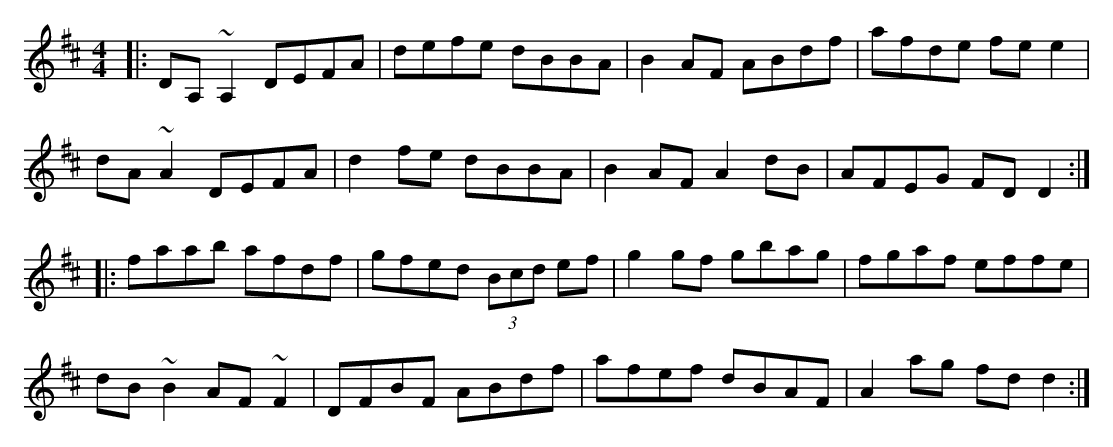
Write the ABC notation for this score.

X:1
M:4/4
K:D
|:DA,~A,2 DEFA|defe dBBA|B2AF ABdf|afde fee2|
dA~A2 DEFA|d2fe dBBA|B2AF A2dB|AFEG FDD2:|
|:faab afdf|gfed (3Bcd ef|g2gf gbag|fgaf effe|
dB~B2 AF~F2|DFBF ABdf|afef dBAF|A2ag fdd2:|
